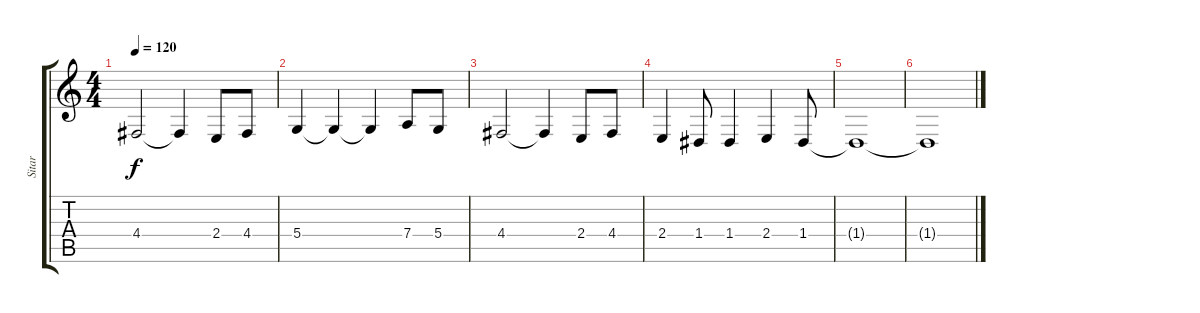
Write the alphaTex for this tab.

\track ("Sitar" "Sitar") {instrument sitar}
\staff {score tabs}
\tuning (E4 B3 G3 D3 A2 E2) {hide}
\ts (4 4)
\tempo 120
\clef g2
\ks c
4.4.2{dy f} 4.4{t}.4 2.4.8 4.4.8 |
5.4.4 5.4{t}.4 5.4{t}.4 7.4.8 5.4.8 |
4.4.2 4.4{t}.4 2.4.8 4.4.8 |
2.4.4 1.4.8 1.4.4 2.4.4 1.4.8 |
1.4{t}.1 |
1.4{t}.1
